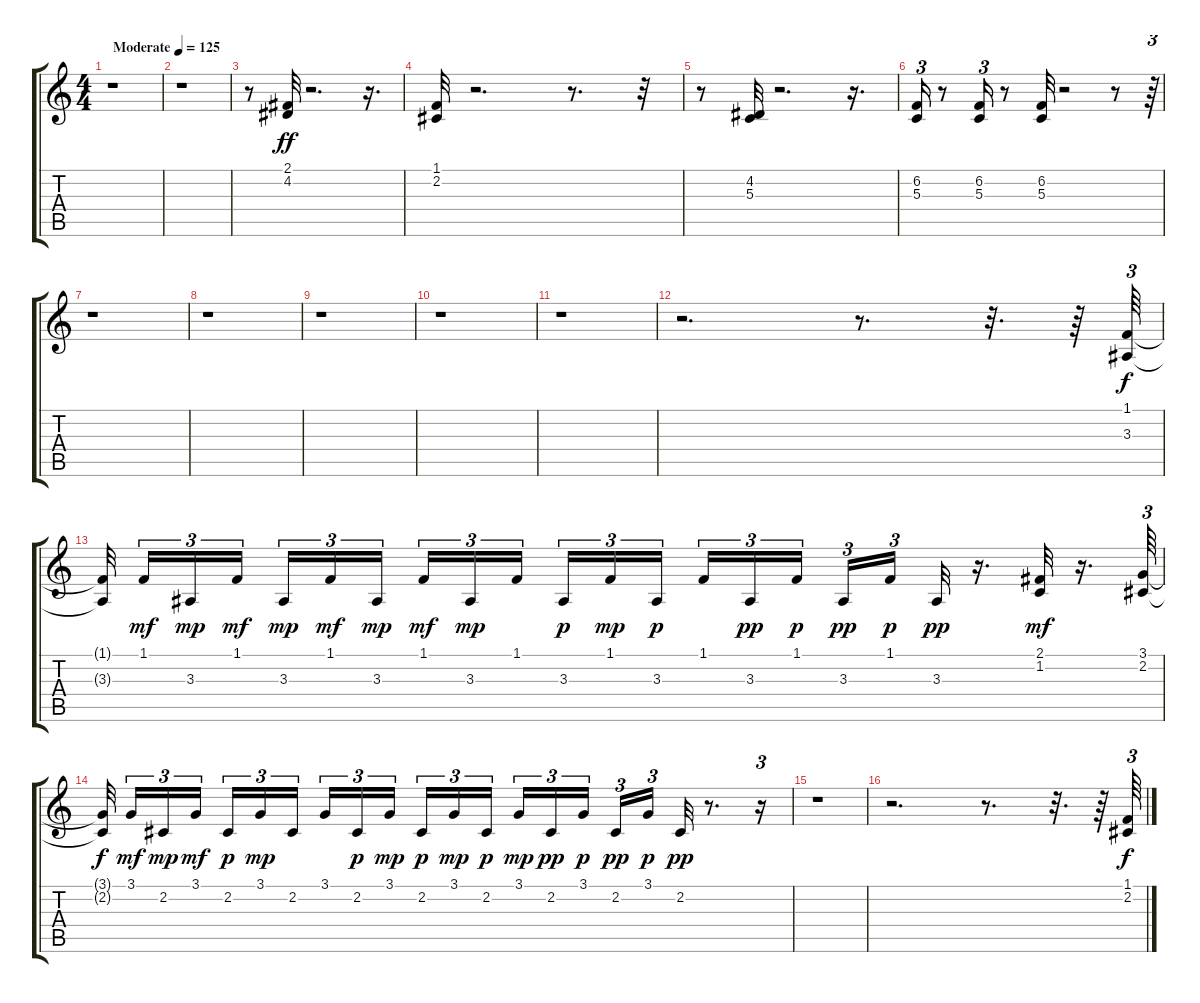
\track "" {instrument marimba}
\staff {score tabs}
\tuning (E4 B3 G3 D3 A2 E2) {hide}
\ts (4 4)
\tempo (125 "Moderate")
\clef g2
\ks c
r.1{dy ff instrument marimba} |
r.1 |
r.8 (2.1 4.2).32 r.2{d} r.16{d} |
(1.1 2.2).32 r.2{d} r.8{d} r.32 |
r.8 (4.2 5.3).32 r.2{d} r.16{d} |
(6.2 5.3).16{tu (3 2)} r.8 (6.2 5.3).16{tu (3 2)} r.8 (6.2 5.3).32 r.2 r.8 r.64{tu (3 2)} |
r.1 |
r.1 |
r.1 |
r.1 |
r.1 |
r.2{d} r.8{d} r.32{d} r.64 (1.1 3.3).64{tu (3 2) dy f} |
(1.1{t} 3.3{t}).32{beam splitsecondary} 1.1.16{tu (3 2) dy mf} 3.3.16{tu (3 2) dy mp} 1.1.16{tu (3 2) dy mf beam splitsecondary} 3.3.16{tu (3 2) dy mp} 1.1.16{tu (3 2) dy mf} 3.3.16{tu (3 2) dy mp} 1.1.16{tu (3 2) dy mf} 3.3.16{tu (3 2) dy mp} 1.1.16{tu (3 2) beam splitsecondary} 3.3.16{tu (3 2) dy p} 1.1.16{tu (3 2) dy mp} 3.3.16{tu (3 2) dy p} 1.1.16{tu (3 2)} 3.3.16{tu (3 2) dy pp} 1.1.16{tu (3 2) dy p beam splitsecondary} 3.3.16{tu (3 2) dy pp} 1.1.16{tu (3 2) dy p beam splitsecondary} 3.3.32{dy pp} r.16{d} (2.1 1.2).32{dy mf} r.16{d} (3.1 2.2).64{tu (3 2)} |
(3.1{t} 2.2{t}).32{dy f beam splitsecondary} 3.1.16{tu (3 2) dy mf} 2.2.16{tu (3 2) dy mp} 3.1.16{tu (3 2) dy mf beam splitsecondary} 2.2.16{tu (3 2) dy p} 3.1.16{tu (3 2) dy mp} 2.2.16{tu (3 2)} 3.1.16{tu (3 2)} 2.2.16{tu (3 2) dy p} 3.1.16{tu (3 2) dy mp beam splitsecondary} 2.2.16{tu (3 2) dy p} 3.1.16{tu (3 2) dy mp} 2.2.16{tu (3 2) dy p} 3.1.16{tu (3 2) dy mp} 2.2.16{tu (3 2) dy pp} 3.1.16{tu (3 2) dy p beam splitsecondary} 2.2.16{tu (3 2) dy pp} 3.1.16{tu (3 2) dy p beam splitsecondary} 2.2.32{dy pp} r.8{d} r.16{tu (3 2)} |
r.1 |
r.2{d} r.8{d} r.32{d} r.64 (1.1 2.2).64{tu (3 2) dy f}
